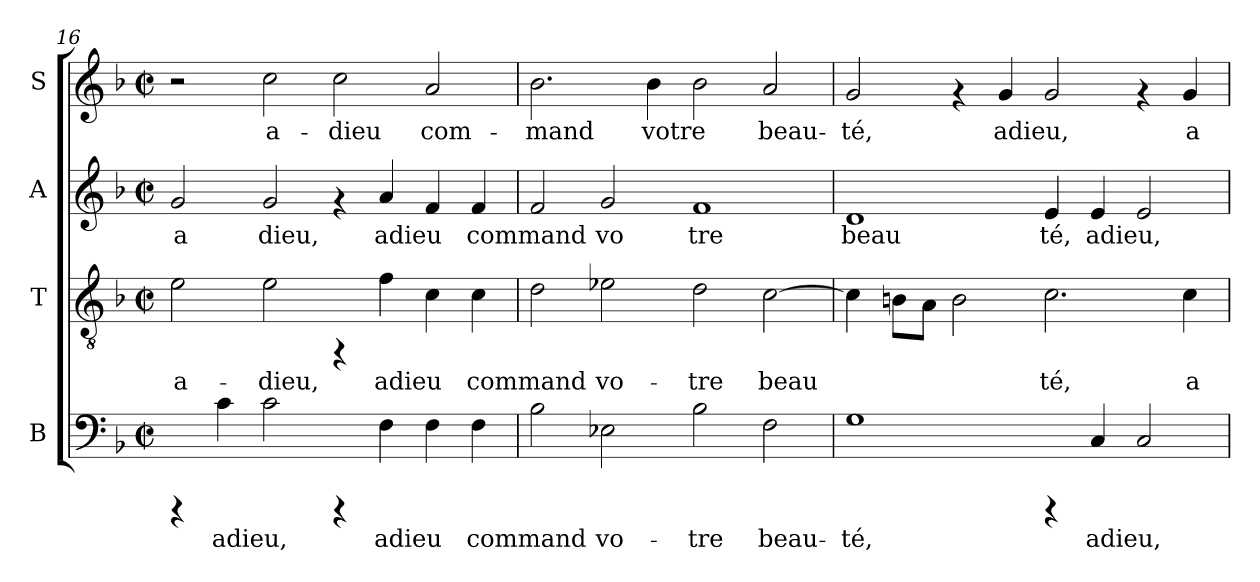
**kern	**text	**kern	**text	**kern	**text	**kern	**text
*part4	*part4	*part3	*part3	*part2	*part2	*part1	*part1
*staff4	*staff4	*staff3	*staff3	*staff2	*staff2	*staff1	*staff1
*I"B	*	*I"T	*	*I"A	*	*I"S	*
!!LO:LB:g=z
*clefF4	*	*clefGv2	*	*clefG2	*	*clefG2	*
*k[b-]	*	*k[b-]	*	*k[b-]	*	*k[b-]	*
*F:	*	*F:	*	*F:	*	*F:	*
*M2/2	*	*M2/2	*	*M2/2	*	*M2/2	*
*met(c|)	*	*met(c|)	*	*met(c|)	*	*met(c|)	*
=16	=16	=16	=16	=16	=16	=16	=16
!	!	!	!LO:LY:b:cj	!	!LO:LY:b:cj	!	!
4rCCC	.	2e\	a-	2g/	a	2r	.
!	!LO:LY:b:cj	!	!	!	!	!	!
4c\	adieu,	.	.	.	.	.	.
!	!LO:LY:b:cj	!	!LO:LY:b:cj	!	!LO:LY:b:cj	!	!LO:LY:b:cj
2c\	.	2e\	-dieu,	2g/	dieu,	2cc\	a-
!	!	!	!	!	!	!	!LO:LY:b:cj
4rCCC	.	4rFF	.	4rf	.	2cc\	-dieu
!	!LO:LY:b:cj	!	!LO:LY:b:cj	!	!LO:LY:b:cj	!	!
4F\	adieu	4f\	adieu	4a/	adieu	.	.
!	!LO:LY:b:cj	!	!LO:LY:b:cj	!	!LO:LY:b:cj	!	!LO:LY:b:cj
4F\	.	4c\	.	4f/	.	2a/	com-
!	!LO:LY:b:cj	!	!LO:LY:b:cj	!	!LO:LY:b:cj	!	!
4F\	command	4c\	command	4f/	command	.	.
=17	=17	=17	=17	=17	=17	=17	=17
!	!LO:LY:b:cj	!	!LO:LY:b:cj	!	!LO:LY:b:cj	!	!LO:LY:b:cj
2B-\	.	2d\	.	2f/	.	2.b-\	-mand
!	!LO:LY:b:cj	!	!LO:LY:b:cj	!	!LO:LY:b:cj	!	!
2E-X\	vo-	2e-X\	vo-	2g/	vo	.	.
!	!	!	!	!	!	!	!LO:LY:b:cj
.	.	.	.	.	.	4b-\	votre
!	!LO:LY:b:cj	!	!LO:LY:b:cj	!	!LO:LY:b:cj	!	!LO:LY:b:cj
2B-\	-tre	2d\	-tre	1f	tre	2b-\	.
!	!LO:LY:b:cj	!	!LO:LY:b:cj	!	!	!	!LO:LY:b:cj
2F\	beau-	[>2c\	beau-	.	.	2a/	beau-
=18	=18	=18	=18	=18	=18	=18	=18
!	!LO:LY:b:cj	!	!LO:LY:b:cj	!	!LO:LY:b:cj	!	!LO:LY:b:cj
1G	-té,	4c\]	--	1d	beau	2g/	-té,
!	!	!	!LO:LY:b:cj	!	!	!	!
.	.	8B\L	--	.	.	.	.
!	!	!	!LO:LY:b:cj	!	!	!	!
.	.	8A\J	--	.	.	.	.
!	!	!	!LO:LY:b:cj	!	!	!	!
.	.	2B\	--	.	.	4rf	.
!	!	!	!	!	!	!	!LO:LY:b:cj
.	.	.	.	.	.	4g/	adieu,
!	!	!	!LO:LY:b:cj	!	!LO:LY:b:cj	!	!LO:LY:b:cj
4rCCC	.	2.c\	-té,	4e/	té,	2g/	.
!	!LO:LY:b:cj	!	!	!	!LO:LY:b:cj	!	!
4C/	adieu,	.	.	4e/	adieu,	.	.
!	!LO:LY:b:cj	!	!	!	!LO:LY:b:cj	!	!
2C/	.	.	.	2e/	.	4rf	.
!	!	!	!LO:LY:b:cj	!	!	!	!LO:LY:b:cj
.	.	4c\	a-	.	.	4g/	a-
=	=	=	=	=	=	=	=
*-	*-	*-	*-	*-	*-	*-	*-
